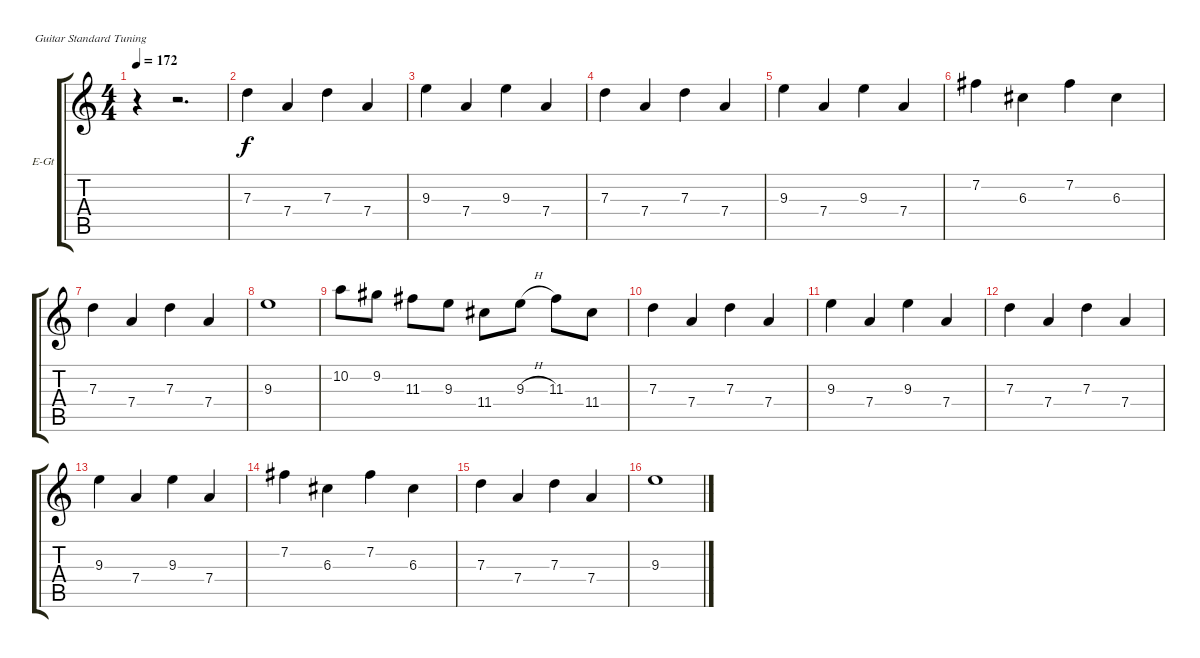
\bracketExtendMode groupsimilarinstruments
\firstSystemTrackNameOrientation horizontal
\otherSystemsTrackNameOrientation horizontal
\track ("Гитара" "E-Gt") {instrument overdrivenguitar}
\staff {score tabs}
\tuning (E4 B3 G3 D3 A2 E2)
\ts (4 4)
\tempo 172
\clef g2
\ks c
r.4{dy f} r.2{d} |
7.3.4 7.4.4 7.3.4 7.4.4 |
9.3.4 7.4.4 9.3.4 7.4.4 |
7.3.4 7.4.4 7.3.4 7.4.4 |
9.3.4 7.4.4 9.3.4 7.4.4 |
7.2.4 6.3.4 7.2.4 6.3.4 |
7.3.4 7.4.4 7.3.4 7.4.4 |
9.3.1 |
10.2.8 9.2.8 11.3.8 9.3.8 11.4.8 9.3{h}.8 11.3.8 11.4.8 |
7.3.4 7.4.4 7.3.4 7.4.4 |
9.3.4 7.4.4 9.3.4 7.4.4 |
7.3.4 7.4.4 7.3.4 7.4.4 |
9.3.4 7.4.4 9.3.4 7.4.4 |
7.2.4 6.3.4 7.2.4 6.3.4 |
7.3.4 7.4.4 7.3.4 7.4.4 |
9.3.1
